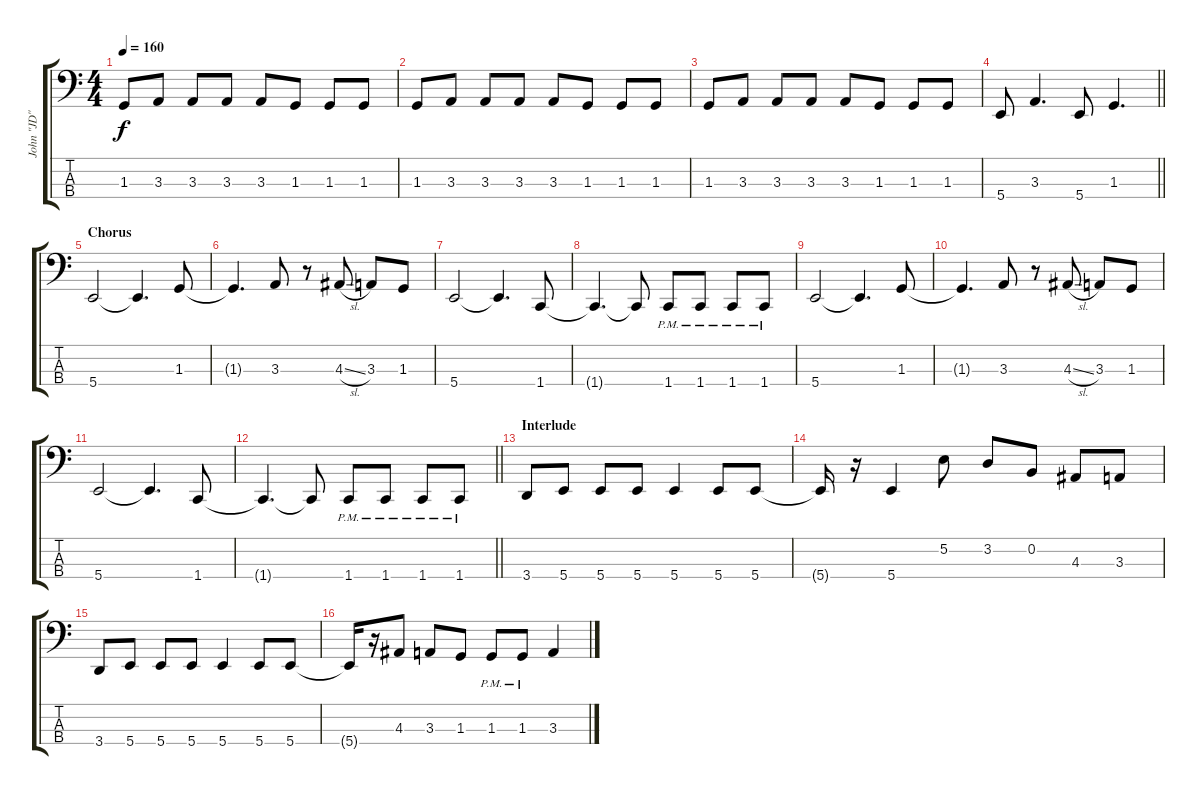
\track ("John \"JD\" DeServio" "John \"JD\" ") {instrument electricbassfinger}
\staff {score tabs}
\tuning (E2 B1 Gb1 B0) {hide}
\ts (4 4)
\tempo 160
\clef f4
\ks c
1.3.8{dy f} 3.3.8 3.3.8 3.3.8 3.3.8 1.3.8 1.3.8 1.3.8 |
1.3.8 3.3.8 3.3.8 3.3.8 3.3.8 1.3.8 1.3.8 1.3.8 |
1.3.8 3.3.8 3.3.8 3.3.8 3.3.8 1.3.8 1.3.8 1.3.8 |
\barLineRight lightlight
5.4.8 3.3.4{d} 5.4.8 1.3.4{d} |
\section ("" "Chorus")
5.4.2 5.4{t}.4{d} 1.3.8 |
1.3{t}.4{d} 3.3.8 r.8 4.3{sl}.8 3.3.8 1.3.8 |
5.4.2 5.4{t}.4{d} 1.4.8 |
1.4{t}.4{d} 1.4{t}.8 1.4{pm}.8 1.4{pm}.8 1.4{pm}.8 1.4{pm}.8 |
5.4.2 5.4{t}.4{d} 1.3.8 |
1.3{t}.4{d} 3.3.8 r.8 4.3{sl}.8 3.3.8 1.3.8 |
5.4.2 5.4{t}.4{d} 1.4.8 |
\barLineRight lightlight
1.4{t}.4{d} 1.4{t}.8 1.4{pm}.8 1.4{pm}.8 1.4{pm}.8 1.4{pm}.8 |
\section ("" "Interlude")
3.4.8 5.4.8 5.4.8 5.4.8 5.4.4 5.4.8 5.4.8 |
5.4{t}.16 r.16 5.4.4 5.2.8 3.2.8 0.2.8 4.3.8 3.3.8 |
3.4.8 5.4.8 5.4.8 5.4.8 5.4.4 5.4.8 5.4.8 |
5.4{t}.16 r.16 4.3.8 3.3.8 1.3.8 1.3{pm}.8 1.3{pm}.8 3.3.4
